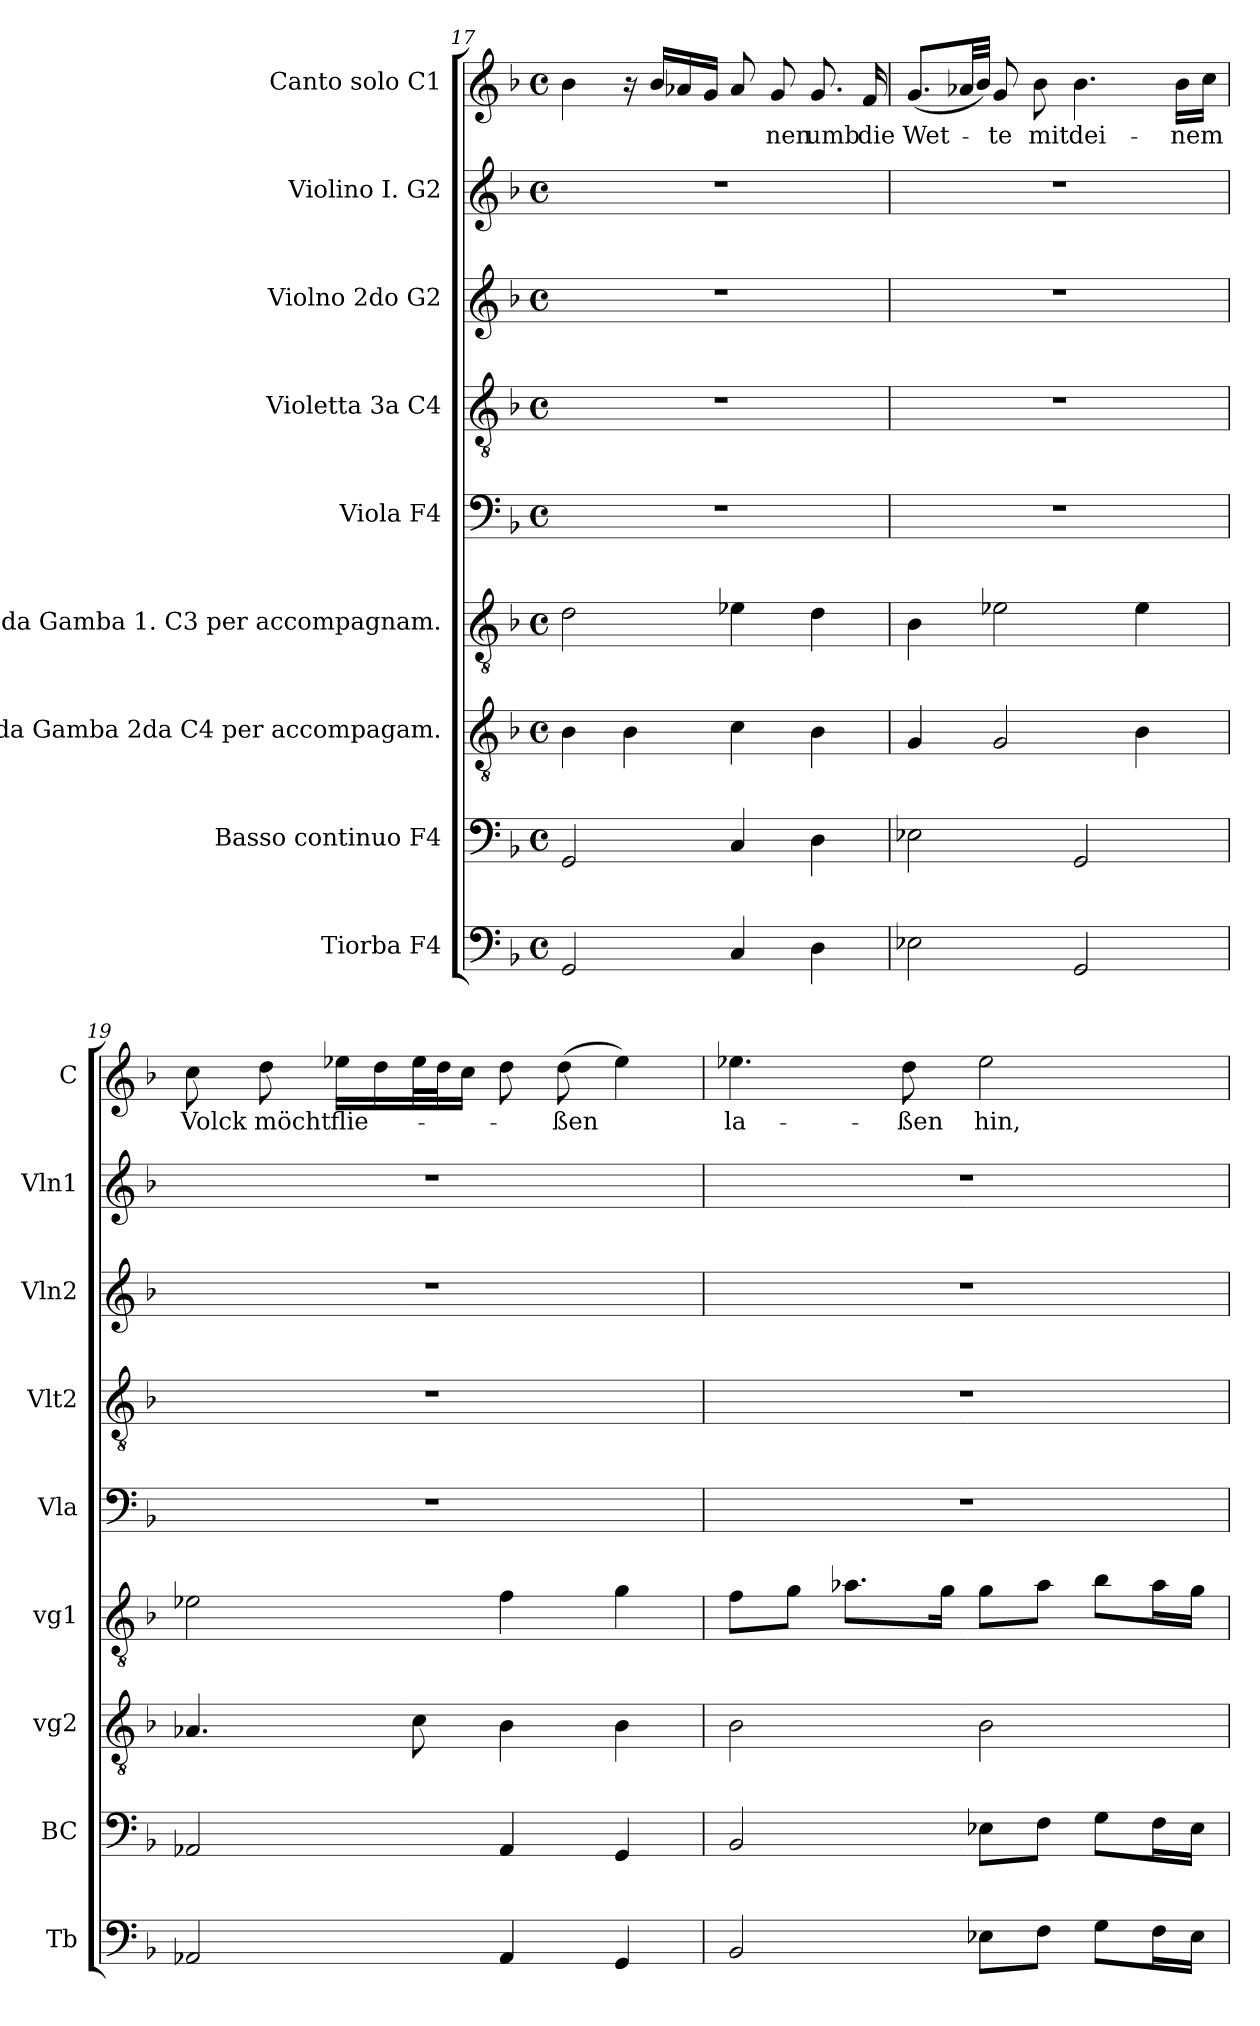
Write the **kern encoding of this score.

**kern	**kern	**kern	**kern	**kern	**kern	**kern	**kern	**kern	**text
*part9	*part8	*part7	*part6	*part5	*part4	*part3	*part2	*part1	*part1
*staff9	*staff8	*staff7	*staff6	*staff5	*staff4	*staff3	*staff2	*staff1	*staff1
*I"Tiorba F4	*I"Basso continuo F4	*I"Viola da Gamba 2da C4 per accompagam.	*I"Viola da Gamba 1. C3 per accompagnam.	*I"Viola F4	*I"Violetta 3a C4	*I"Violno 2do G2	*I"Violino I. G2	*I"Canto solo C1	*
*I'Tb	*I'BC	*I'vg2	*I'vg1	*I'Vla	*I'Vlt2	*I'Vln2	*I'Vln1	*I'C	*
*clefF4	*clefF4	*clefGv2	*clefGv2	*clefF4	*clefGv2	*clefG2	*clefG2	*clefG2	*
*k[b-]	*k[b-]	*k[b-]	*k[b-]	*k[b-]	*k[b-]	*k[b-]	*k[b-]	*k[b-]	*
*F:	*F:	*F:	*F:	*F:	*F:	*F:	*F:	*F:	*
*M4/4	*M4/4	*M4/4	*M4/4	*M4/4	*M4/4	*M4/4	*M4/4	*M4/4	*
*met(c)	*met(c)	*met(c)	*met(c)	*met(c)	*met(c)	*met(c)	*met(c)	*met(c)	*
=17	=17	=17	=17	=17	=17	=17	=17	=17	=17
2GG/	2GG/	4B-\	2d\	1r	1r	1r	1r	4b-\	.
.	.	4B-\	.	.	.	.	.	16r	.
.	.	.	.	.	.	.	.	16b-/LL	.
.	.	.	.	.	.	.	.	16a-X/	.
.	.	.	.	.	.	.	.	16g/JJ	.
4C/	4C/	4c\	4e-X\	.	.	.	.	8a-/	.
!	!	!	!	!	!	!	!	!	!LO:LY:b
.	.	.	.	.	.	.	.	8g/	-nen
!	!	!	!	!	!	!	!	!	!LO:LY:b
4D\	4D\	4B-\	4d\	.	.	.	.	8.g/	umb
!	!	!	!	!	!	!	!	!	!LO:LY:b
.	.	.	.	.	.	.	.	16f/	die
=18	=18	=18	=18	=18	=18	=18	=18	=18	=18
!	!	!	!	!	!	!	!	!	!LO:LY:b
2E-X\	2E-X\	4G/	4B-\	1r	1r	1r	1r	(<8.g/L	Wet-
.	.	.	.	.	.	.	.	32a-X/LL	.
.	.	.	.	.	.	.	.	32b-/JJJ)	.
!	!	!	!	!	!	!	!	!	!LO:LY:b
.	.	2G/	2e-X\	.	.	.	.	8g/	-te
!	!	!	!	!	!	!	!	!	!LO:LY:b
.	.	.	.	.	.	.	.	8b-\	mit
!	!	!	!	!	!	!	!	!	!LO:LY:b
2GG/	2GG/	.	.	.	.	.	.	4.b-\	dei-
.	.	4B-\	4e-\	.	.	.	.	.	.
!	!	!	!	!	!	!	!	!	!LO:LY:b
.	.	.	.	.	.	.	.	16b-\LL	-nem
.	.	.	.	.	.	.	.	16cc\JJ	.
=19	=19	=19	=19	=19	=19	=19	=19	=19	=19
!	!	!	!	!	!	!	!	!	!LO:LY:b
2AA-X/	2AA-X/	4.A-X/	2e-X\	1r	1r	1r	1r	8cc\	Volck
!	!	!	!	!	!	!	!	!	!LO:LY:b
.	.	.	.	.	.	.	.	8dd\	möcht
!	!	!	!	!	!	!	!	!	!LO:LY:b
.	.	.	.	.	.	.	.	16ee-X\LL	flie-
.	.	.	.	.	.	.	.	16dd\	.
.	.	8c\	.	.	.	.	.	32ee-\L	.
.	.	.	.	.	.	.	.	32dd\J	.
.	.	.	.	.	.	.	.	16cc\JJ	.
4AA-/	4AA-/	4B-\	4f\	.	.	.	.	8dd\	.
!	!	!	!	!	!	!	!	!	!LO:LY:b
.	.	.	.	.	.	.	.	(>8dd\	-ßen
4GG/	4GG/	4B-\	4g\	.	.	.	.	4ee-\)	.
!!LO:LB:g=z
=20	=20	=20	=20	=20	=20	=20	=20	=20	=20
!	!	!	!	!	!	!	!	!	!LO:LY:b
2BB-/	2BB-/	2B-\	8f\L	1r	1r	1r	1r	4.ee-X\	la-
.	.	.	8g\J	.	.	.	.	.	.
.	.	.	8.a-X\L	.	.	.	.	.	.
!	!	!	!	!	!	!	!	!	!LO:LY:b
.	.	.	.	.	.	.	.	8dd\	-ßen
.	.	.	16g\Jk	.	.	.	.	.	.
!	!	!	!	!	!	!	!	!	!LO:LY:b
8E-X\L	8E-X\L	2B-\	8g\L	.	.	.	.	2ee-\	hin,
8F\J	8F\J	.	8a-\J	.	.	.	.	.	.
8G\L	8G\L	.	8b-\L	.	.	.	.	.	.
16F\L	16F\L	.	16a-\L	.	.	.	.	.	.
16E-\JJ	16E-\JJ	.	16g\JJ	.	.	.	.	.	.
=	=	=	=	=	=	=	=	=	=
*-	*-	*-	*-	*-	*-	*-	*-	*-	*-
